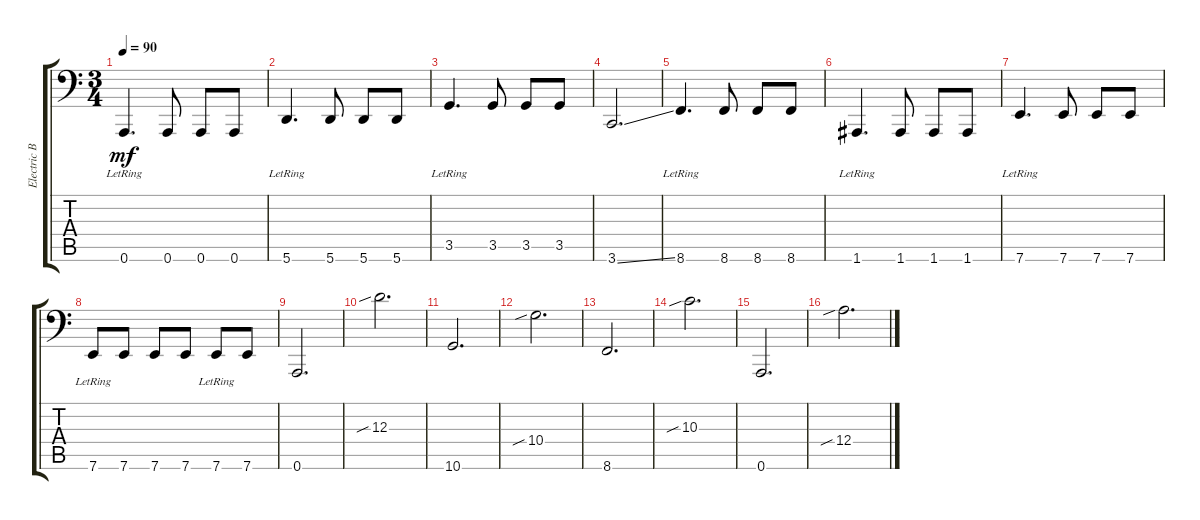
\track ("Electric Bass" "Electric B") {instrument electricbassfinger}
\staff {score tabs}
\tuning (C3 G2 D2 A1 E1 A0) {hide}
\ts (3 4)
\tempo 90
\clef f4
\ks c
0.6{lr}.4{d dy mf} 0.6.8 0.6.8 0.6.8 |
5.6{lr}.4{d} 5.6.8 5.6.8 5.6.8 |
3.5{lr}.4{d} 3.5.8 3.5.8 3.5.8 |
3.6{ss}.2{d} |
8.6{lr}.4{d} 8.6.8 8.6.8 8.6.8 |
1.6{lr}.4{d} 1.6.8 1.6.8 1.6.8 |
7.6{lr}.4{d} 7.6.8 7.6.8 7.6.8 |
7.6{lr}.8 7.6.8 7.6.8 7.6.8 7.6{lr}.8 7.6.8 |
0.6.2{d} |
12.3{sib}.2{d} |
10.6.2{d} |
10.4{sib}.2{d} |
8.6.2{d} |
10.3{sib}.2{d} |
0.6.2{d} |
12.4{sib}.2{d}
